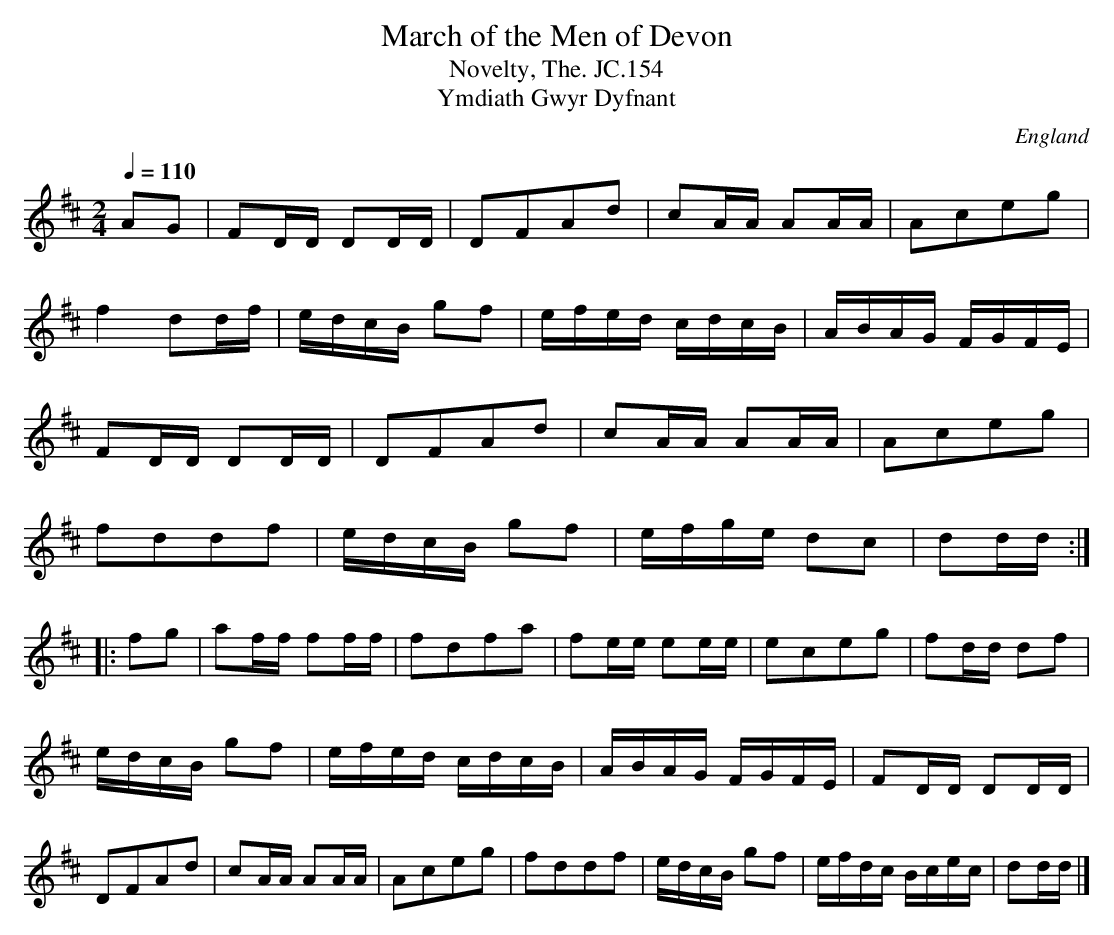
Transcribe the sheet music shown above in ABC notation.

X:1
T:March of the Men of Devon
T:Novelty, The. JC.154
T:Ymdiath Gwyr Dyfnant
O:England
M:2/4
L:1/16
Q:1/4=110
K:D
A2G2|\
F2DD D2DD|D2F2A2d2|c2AA A2AA|A2c2e2g2|!
f4d2df|edcB g2f2|efed cdcB|ABAG FGFE|!
F2DD D2DD|D2F2A2d2|c2AA A2AA|A2c2e2g2|!
f2d2d2f2|edcB g2f2|efge d2c2|d2dd:|!
|:f2g2|a2ff f2ff|f2d2f2a2|f2ee e2ee|e2c2e2g2|\
f2dd d2f2|!
edcB g2f2|efed cdcB|ABAG FGFE|F2DD D2DD|!
D2F2A2d2|c2AA A2AA|A2c2e2g2|f2d2d2f2|\
edcB g2f2|efdc Bcec|d2dd|]
